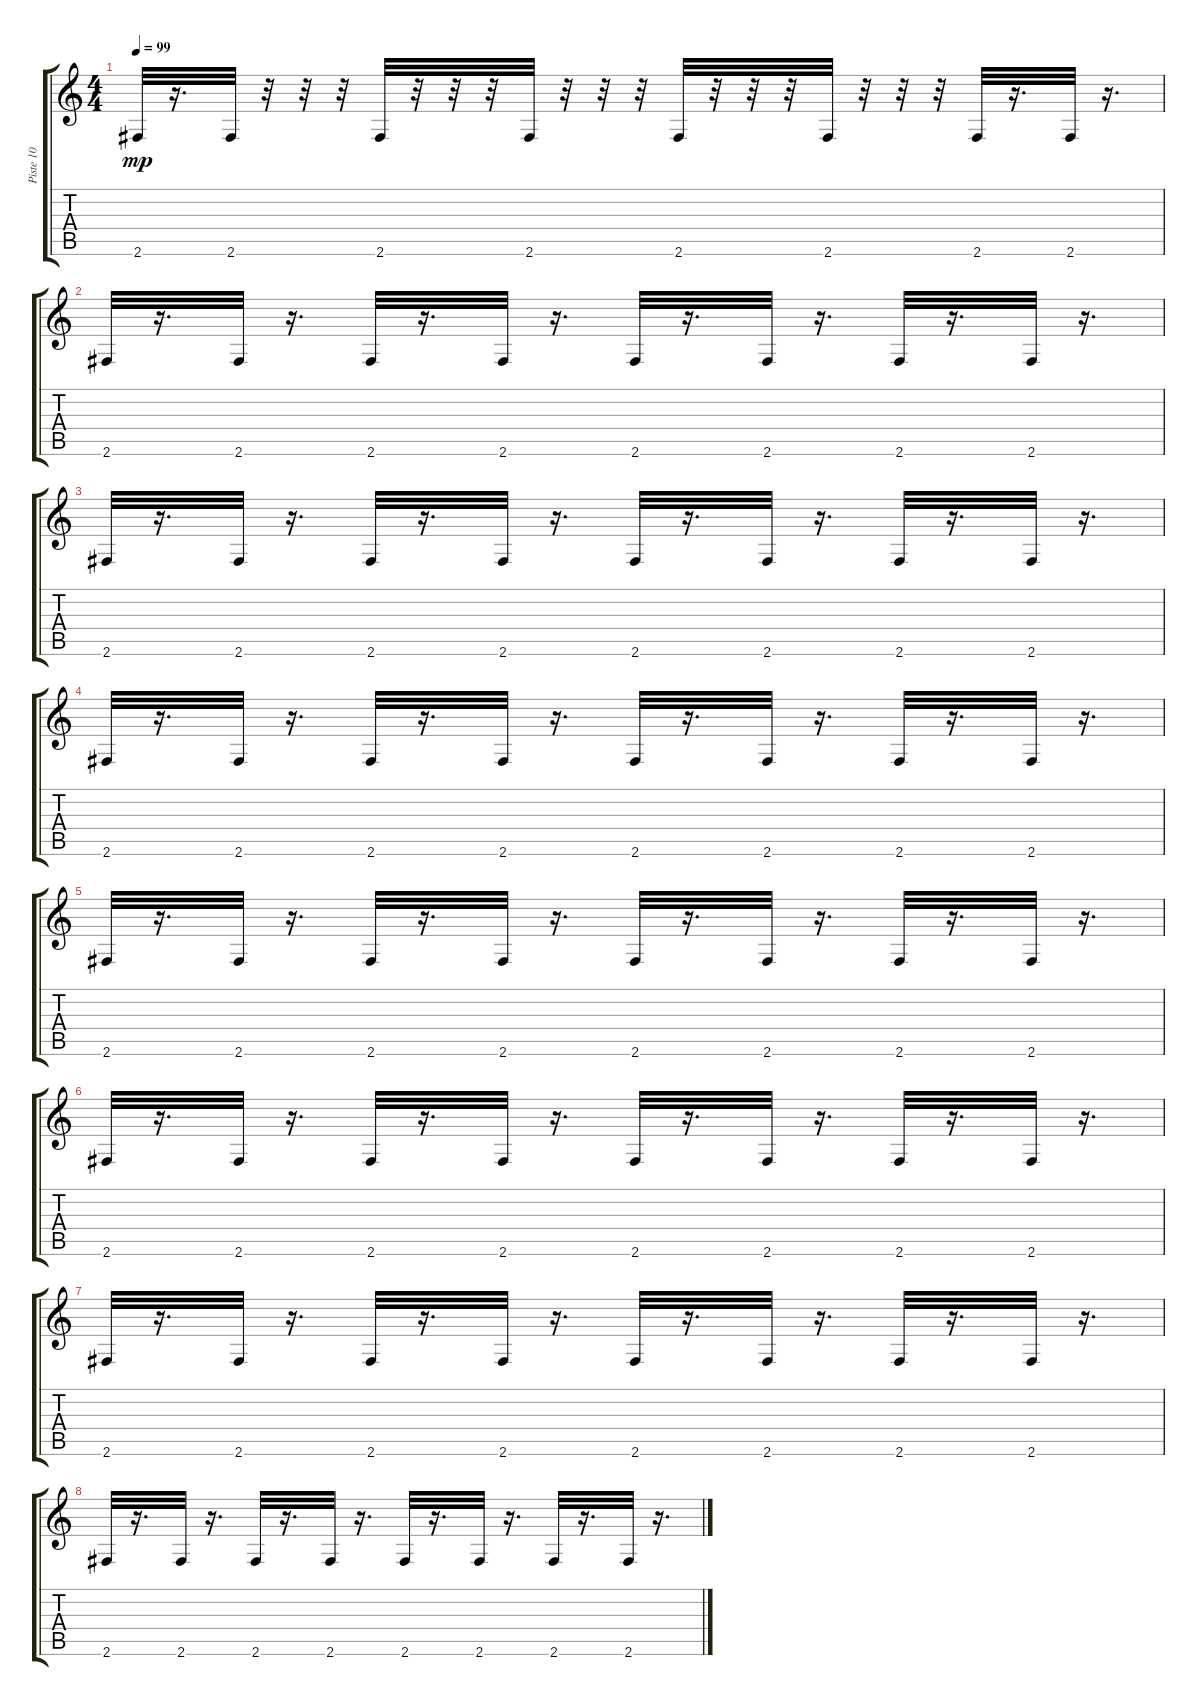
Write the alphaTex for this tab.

\track ("Piste 10" "Piste 10") {instrument acousticguitarsteel}
\staff {score tabs}
\tuning (E4 B3 G3 D3 A2 E2) {hide}
\ts (4 4)
\tempo 99
\clef g2
\ks c
2.6.32{dy mp} r.16{d} 2.6.32 r.32 r.32 r.32 2.6.32 r.32 r.32 r.32 2.6.32 r.32 r.32 r.32 2.6.32 r.32 r.32 r.32 2.6.32 r.32 r.32 r.32 2.6.32 r.16{d} 2.6.32 r.16{d} |
2.6.32 r.16{d} 2.6.32 r.16{d} 2.6.32 r.16{d} 2.6.32 r.16{d} 2.6.32 r.16{d} 2.6.32 r.16{d} 2.6.32 r.16{d} 2.6.32 r.16{d} |
2.6.32 r.16{d} 2.6.32 r.16{d} 2.6.32 r.16{d} 2.6.32 r.16{d} 2.6.32 r.16{d} 2.6.32 r.16{d} 2.6.32 r.16{d} 2.6.32 r.16{d} |
2.6.32 r.16{d} 2.6.32 r.16{d} 2.6.32 r.16{d} 2.6.32 r.16{d} 2.6.32 r.16{d} 2.6.32 r.16{d} 2.6.32 r.16{d} 2.6.32 r.16{d} |
2.6.32 r.16{d} 2.6.32 r.16{d} 2.6.32 r.16{d} 2.6.32 r.16{d} 2.6.32 r.16{d} 2.6.32 r.16{d} 2.6.32 r.16{d} 2.6.32 r.16{d} |
2.6.32 r.16{d} 2.6.32 r.16{d} 2.6.32 r.16{d} 2.6.32 r.16{d} 2.6.32 r.16{d} 2.6.32 r.16{d} 2.6.32 r.16{d} 2.6.32 r.16{d} |
2.6.32 r.16{d} 2.6.32 r.16{d} 2.6.32 r.16{d} 2.6.32 r.16{d} 2.6.32 r.16{d} 2.6.32 r.16{d} 2.6.32 r.16{d} 2.6.32 r.16{d} |
2.6.32 r.16{d} 2.6.32 r.16{d} 2.6.32 r.16{d} 2.6.32 r.16{d} 2.6.32 r.16{d} 2.6.32 r.16{d} 2.6.32 r.16{d} 2.6.32 r.16{d}
